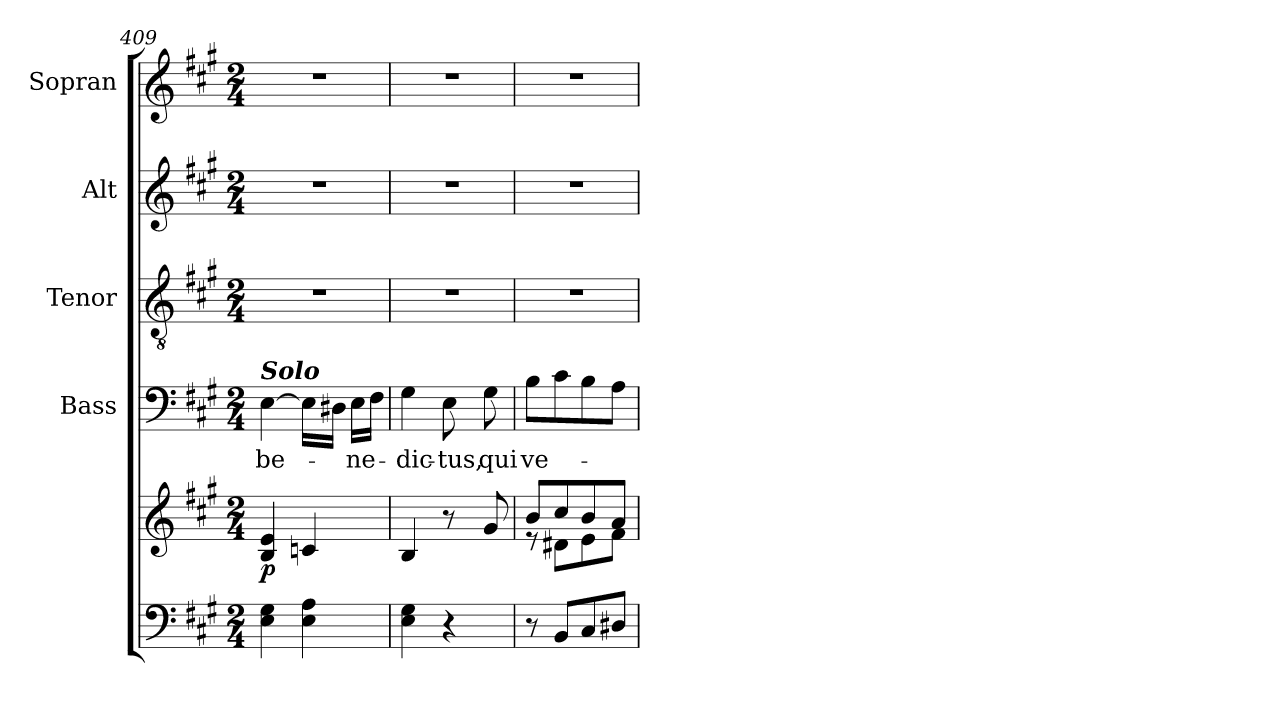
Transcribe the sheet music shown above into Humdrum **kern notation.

**kern	**kern	**dynam	**kern	**text	**kern	**kern	**kern
*part5	*part5	*part5	*part4	*part4	*part3	*part2	*part1
*staff6	*staff5	*staff5/6	*staff4	*staff4	*staff3	*staff2	*staff1
*	*	*	*I"Bass	*	*I"Tenor	*I"Alt	*I"Sopran
*	*	*	*I'B.	*	*I'T.	*I'A.	*I'S.
*clefF4	*clefG2	*	*clefF4	*	*clefGv2	*clefG2	*clefG2
*k[f#c#g#]	*k[f#c#g#]	*	*k[f#c#g#]	*	*k[f#c#g#]	*k[f#c#g#]	*k[f#c#g#]
*A:	*A:	*	*A:	*	*A:	*A:	*A:
*M2/4	*M2/4	*	*M2/4	*	*M2/4	*M2/4	*M2/4
=409	=409	=409	=409	=409	=409	=409	=409
!	!	!	!LO:TX:a:Bi:t=Solo	!	!	!	!
!	!	!LO:DY:b	!	!LO:LY:b	!	!	!
4E\ 4G#\	4B/ 4e/	p	[4E\	be-	2r	2r	2r
4E\ 4A\	4cn/	.	16E\LL]	.	.	.	.
.	.	.	16D#X\JJ	.	.	.	.
!	!	!	!	!LO:LY:b	!	!	!
.	.	.	16E\LL	-ne-	.	.	.
.	.	.	16F#\JJ	.	.	.	.
=410	=410	=410	=410	=410	=410	=410	=410
!	!	!	!	!LO:LY:b	!	!	!
4E\ 4G#\	4B/	.	4G#\	-dic-	2r	2r	2r
!	!	!	!	!LO:LY:b	!	!	!
4r	8r	.	8E\	-tus,	.	.	.
!	!	!	!	!LO:LY:b	!	!	!
.	8g#/	.	8G#\	qui	.	.	.
=411	=411	=411	=411	=411	=411	=411	=411
*	*^	*	*	*	*	*	*
!	!	!	!	!	!LO:LY:b	!	!	!
8r	8b/L	8rd	.	8B\L	ve-	2r	2r	2r
8BB/L	8cc#/	8d#X\L	.	8c#\	.	.	.	.
8C#/	8b/	8e\	.	8B\	.	.	.	.
8D#X/J	8a/J	8f#\J	.	8A\J	.	.	.	.
*	*v	*v	*	*	*	*	*	*
=	=	=	=	=	=	=	=
*-	*-	*-	*-	*-	*-	*-	*-
